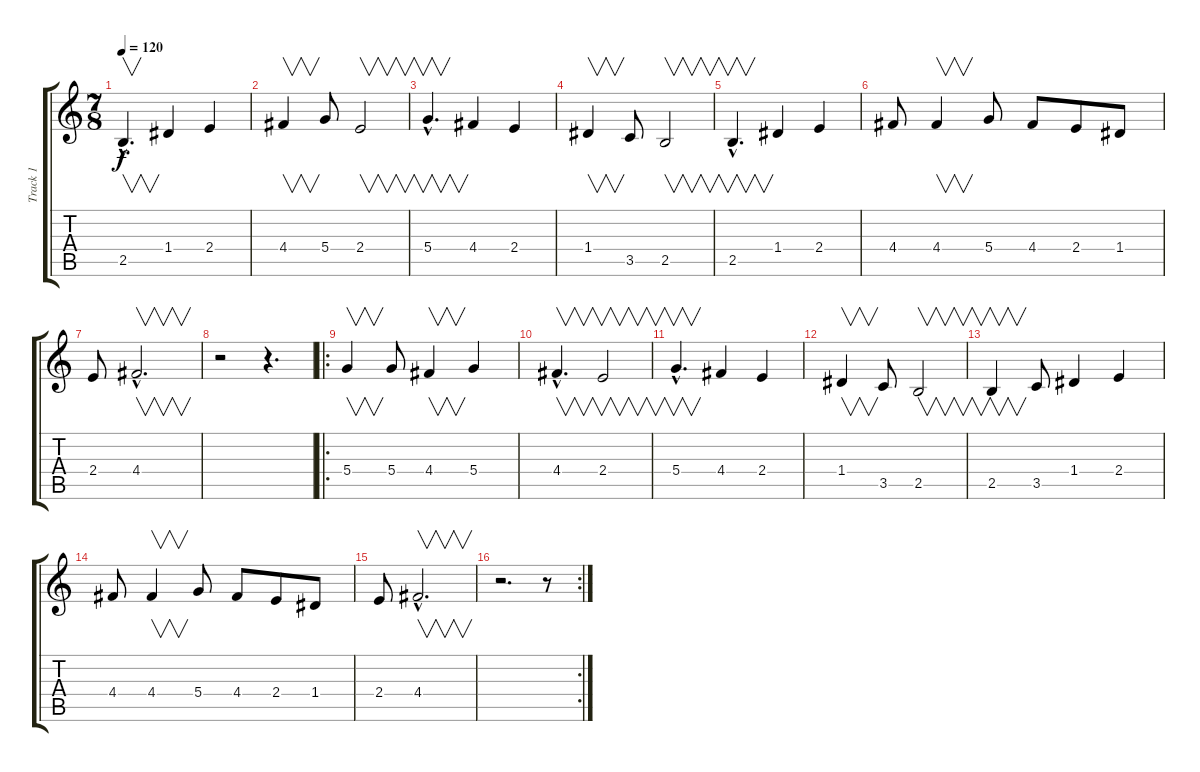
\track ("Track 1" "Track 1") {instrument distortionguitar}
\staff {score tabs}
\tuning (E4 B3 G3 D3 A2 E2) {hide}
\ts (7 8)
\tempo 120
\clef g2
\ks c
2.5{hac}.4{v d dy f instrument distortionguitar} 1.4.4 2.4.4 |
4.4.4{v} 5.4.8 2.4.2{v} |
5.4{hac}.4{v d} 4.4.4 2.4.4 |
1.4.4{v} 3.5.8 2.5.2{v} |
2.5{hac}.4{v d} 1.4.4 2.4.4 |
4.4.8 4.4.4{v} 5.4.8 4.4.8 2.4.8 1.4.8 |
2.4.8 4.4{hac}.2{v d} |
r.2 r.4{d} |
\ro
5.4.4{v} 5.4.8 4.4.4{v} 5.4.4 |
4.4{hac}.4{v d} 2.4.2{v} |
5.4{hac}.4{v d} 4.4.4 2.4.4 |
1.4.4{v} 3.5.8 2.5.2{v} |
2.5.4{v} 3.5.8 1.4.4 2.4.4 |
4.4.8 4.4.4{v} 5.4.8 4.4.8 2.4.8 1.4.8 |
2.4.8 4.4{hac}.2{v d} |
\rc 2
r.2{d} r.8
